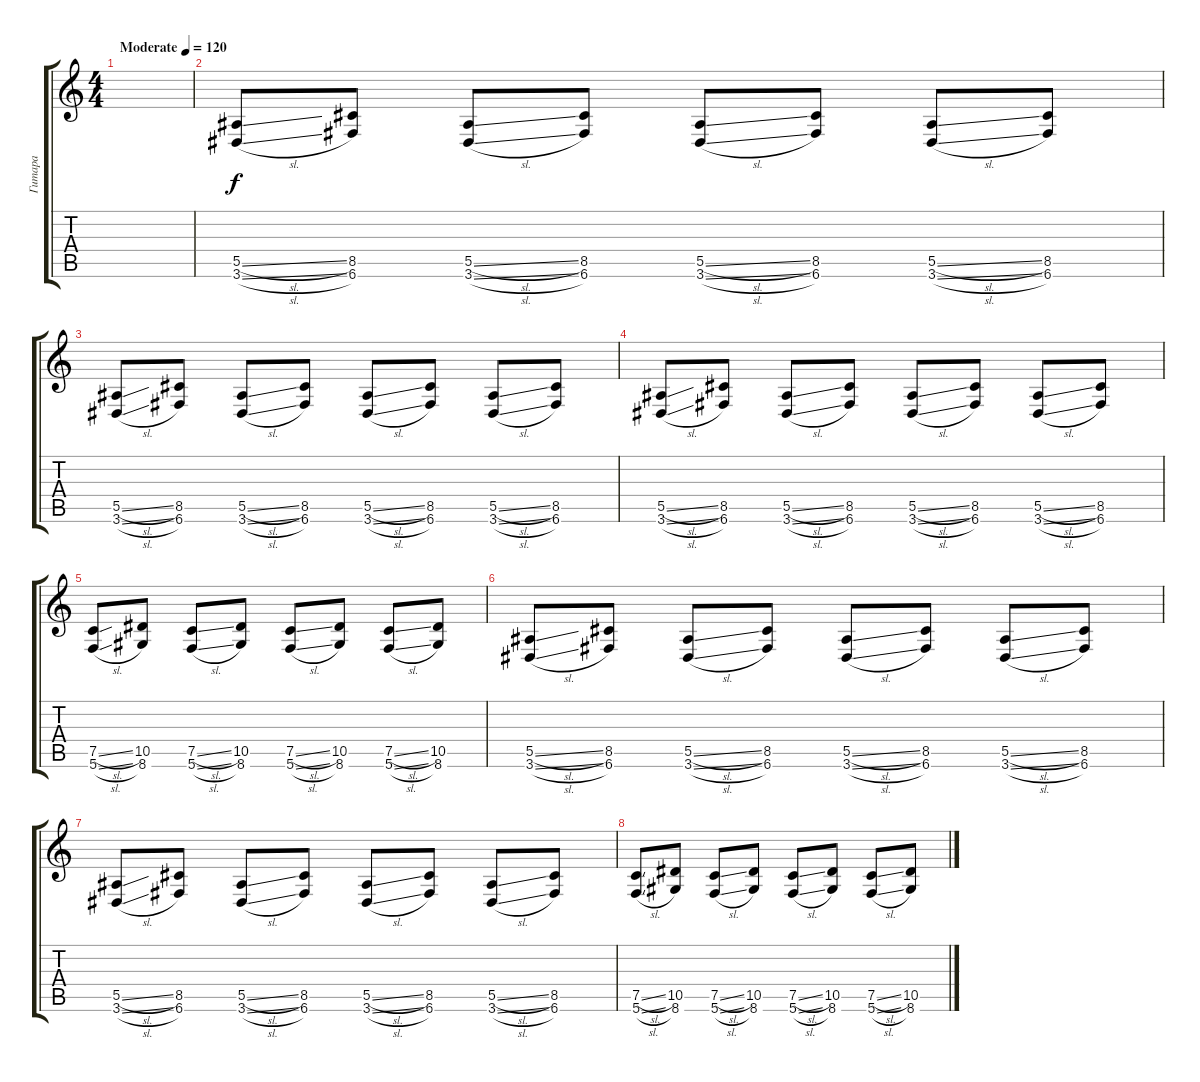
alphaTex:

\track ("Гитара" "Гитара") {instrument distortionguitar}
\staff {score tabs}
\tuning (C4 G3 Eb3 Bb2 F2 C2) {hide}
\ts (4 4)
\tempo (120 "Moderate")
\clef g2
\ks c
|
(5.5{sl} 3.6{sl}).8 (8.5 6.6).8 (5.5{sl} 3.6{sl}).8 (8.5 6.6).8 (5.5{sl} 3.6{sl}).8 (8.5 6.6).8 (5.5{sl} 3.6{sl}).8 (8.5 6.6).8 |
(5.5{sl} 3.6{sl}).8 (8.5 6.6).8 (5.5{sl} 3.6{sl}).8 (8.5 6.6).8 (5.5{sl} 3.6{sl}).8 (8.5 6.6).8 (5.5{sl} 3.6{sl}).8 (8.5 6.6).8 |
(5.5{sl} 3.6{sl}).8 (8.5 6.6).8 (5.5{sl} 3.6{sl}).8 (8.5 6.6).8 (5.5{sl} 3.6{sl}).8 (8.5 6.6).8 (5.5{sl} 3.6{sl}).8 (8.5 6.6).8 |
(7.5{sl} 5.6{sl}).8 (10.5 8.6).8 (7.5{sl} 5.6{sl}).8 (10.5 8.6).8 (7.5{sl} 5.6{sl}).8 (10.5 8.6).8 (7.5{sl} 5.6{sl}).8 (10.5 8.6).8 |
(5.5{sl} 3.6{sl}).8 (8.5 6.6).8 (5.5{sl} 3.6{sl}).8 (8.5 6.6).8 (5.5{sl} 3.6{sl}).8 (8.5 6.6).8 (5.5{sl} 3.6{sl}).8 (8.5 6.6).8 |
(5.5{sl} 3.6{sl}).8 (8.5 6.6).8 (5.5{sl} 3.6{sl}).8 (8.5 6.6).8 (5.5{sl} 3.6{sl}).8 (8.5 6.6).8 (5.5{sl} 3.6{sl}).8 (8.5 6.6).8 |
(7.5{sl} 5.6{sl}).8 (10.5 8.6).8 (7.5{sl} 5.6{sl}).8 (10.5 8.6).8 (7.5{sl} 5.6{sl}).8 (10.5 8.6).8 (7.5{sl} 5.6{sl}).8 (10.5 8.6).8
